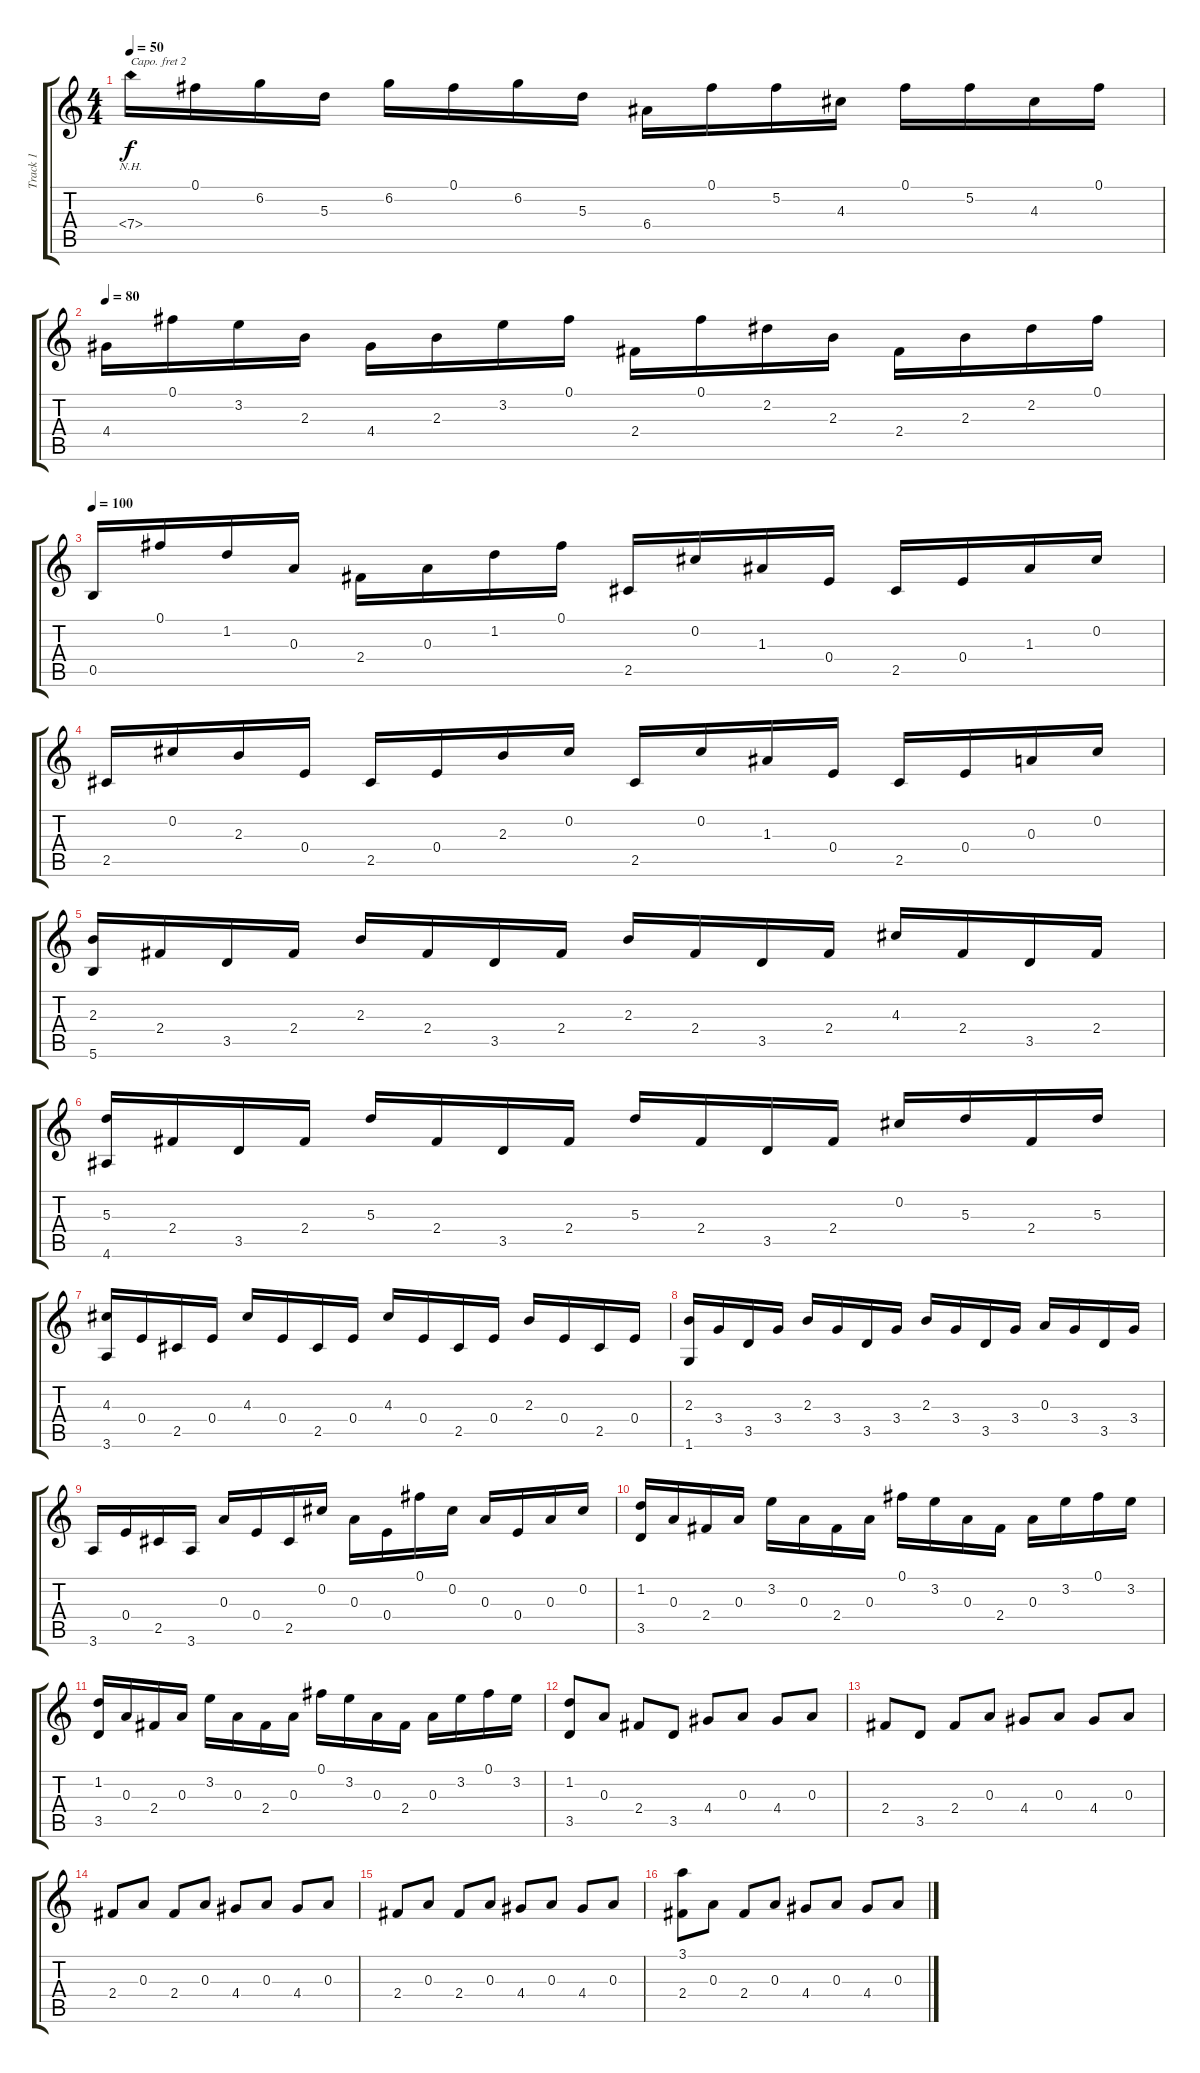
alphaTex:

\track ("Track 1" "Track 1") {instrument acousticguitarnylon}
\staff {score tabs}
\capo 2
\tuning (E4 B3 G3 D3 A2 E2) {hide}
\ts (4 4)
\tempo 50
\clef g2
\ks c
7.4{nh}.16{dy f} 0.1.16 6.2.16 5.3.16 6.2.16 0.1.16 6.2.16 5.3.16 6.4.16 0.1.16 5.2.16 4.3.16 0.1.16 5.2.16 4.3.16 0.1.16 |
\tempo 80
4.4.16 0.1.16 3.2.16 2.3.16 4.4.16 2.3.16 3.2.16 0.1.16 2.4.16 0.1.16 2.2.16 2.3.16 2.4.16 2.3.16 2.2.16 0.1.16 |
\tempo 100
0.5.16 0.1.16 1.2.16 0.3.16 2.4.16 0.3.16 1.2.16 0.1.16 2.5.16 0.2.16 1.3.16 0.4.16 2.5.16 0.4.16 1.3.16 0.2.16 |
2.5.16 0.2.16 2.3.16 0.4.16 2.5.16 0.4.16 2.3.16 0.2.16 2.5.16 0.2.16 1.3.16 0.4.16 2.5.16 0.4.16 0.3.16 0.2.16 |
(2.3 5.6).16 2.4.16 3.5.16 2.4.16 2.3.16 2.4.16 3.5.16 2.4.16 2.3.16 2.4.16 3.5.16 2.4.16 4.3.16 2.4.16 3.5.16 2.4.16 |
(5.3 4.6).16 2.4.16 3.5.16 2.4.16 5.3.16 2.4.16 3.5.16 2.4.16 5.3.16 2.4.16 3.5.16 2.4.16 0.2.16 5.3.16 2.4.16 5.3.16 |
(4.3 3.6).16 0.4.16 2.5.16 0.4.16 4.3.16 0.4.16 2.5.16 0.4.16 4.3.16 0.4.16 2.5.16 0.4.16 2.3.16 0.4.16 2.5.16 0.4.16 |
(2.3 1.6).16 3.4.16 3.5.16 3.4.16 2.3.16 3.4.16 3.5.16 3.4.16 2.3.16 3.4.16 3.5.16 3.4.16 0.3.16 3.4.16 3.5.16 3.4.16 |
3.6.16 0.4.16 2.5.16 3.6.16 0.3.16 0.4.16 2.5.16 0.2.16 0.3.16 0.4.16 0.1.16 0.2.16 0.3.16 0.4.16 0.3.16 0.2.16 |
(1.2 3.5).16 0.3.16 2.4.16 0.3.16 3.2.16 0.3.16 2.4.16 0.3.16 0.1.16 3.2.16 0.3.16 2.4.16 0.3.16 3.2.16 0.1.16 3.2.16 |
(1.2 3.5).16 0.3.16 2.4.16 0.3.16 3.2.16 0.3.16 2.4.16 0.3.16 0.1.16 3.2.16 0.3.16 2.4.16 0.3.16 3.2.16 0.1.16 3.2.16 |
(1.2 3.5).8 0.3.8 2.4.8 3.5.8 4.4.8 0.3.8 4.4.8 0.3.8 |
2.4.8 3.5.8 2.4.8 0.3.8 4.4.8 0.3.8 4.4.8 0.3.8 |
2.4.8 0.3.8 2.4.8 0.3.8 4.4.8 0.3.8 4.4.8 0.3.8 |
2.4.8 0.3.8 2.4.8 0.3.8 4.4.8 0.3.8 4.4.8 0.3.8 |
(3.1 2.4).8 0.3.8 2.4.8 0.3.8 4.4.8 0.3.8 4.4.8 0.3.8
